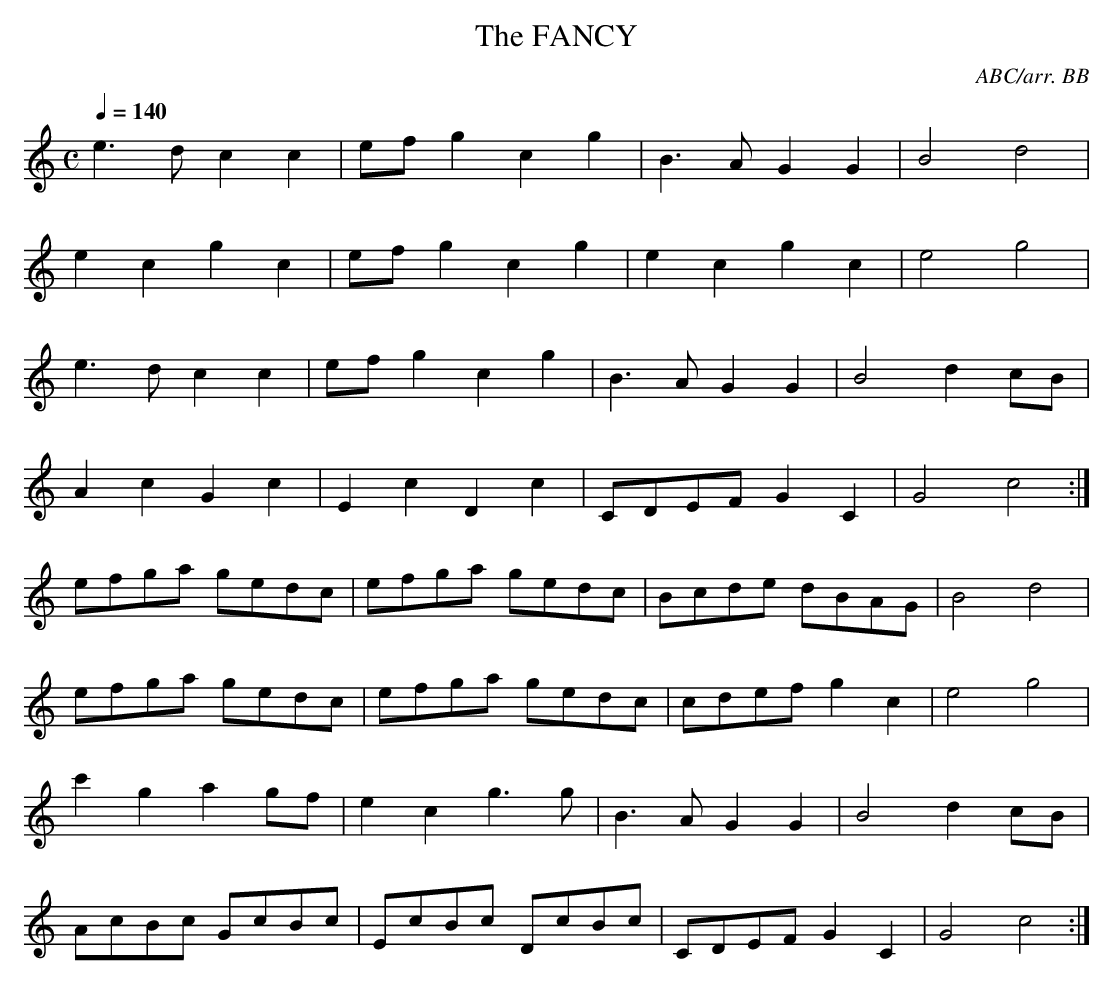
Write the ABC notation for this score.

X:1
T:FANCY, The
C:ABC/arr. BB
L:1/8
Q:1/4=140
M:C
K:C
e3d c2c2|efg2 c2g2|B3A G2G2|B4 d4|
e2c2 g2c2|efg2 c2g2|e2c2 g2c2|e4 g4|
e3d c2c2|efg2 c2g2|B3A G2G2|B4 d2cB|
A2c2 G2c2|E2c2 D2c2|CDEF G2C2|G4 c4 :|
efga gedc|efga gedc|Bcde dBAG|B4 d4|
efga gedc|efga gedc|cdef g2c2|e4 g4|
c'2g2 a2gf|e2c2 g3g|B3A G2G2|B4 d2cB|
AcBc GcBc|EcBc DcBc|CDEF G2C2|G4 c4 :|
